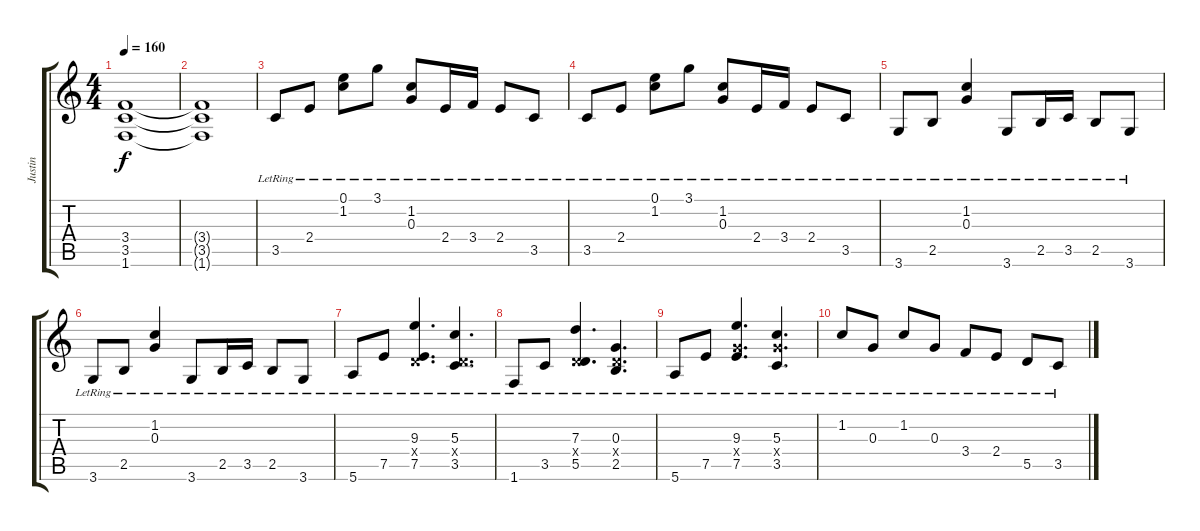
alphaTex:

\track ("Justin" "Justin") {instrument acousticguitarsteel}
\staff {score tabs}
\tuning (E4 B3 G3 D3 A2 E2) {hide}
\ts (4 4)
\tempo 160
\clef g2
\ks c
(3.4 3.5 1.6).1{dy f} |
(3.4{t} 3.5{t} 1.6{t}).1 |
3.5{lr}.8 2.4{lr}.8 (0.1{lr} 1.2{lr}).8 3.1{lr}.8 (1.2{lr} 0.3{lr}).8 2.4{lr}.16 3.4{lr}.16 2.4{lr}.8 3.5{lr}.8 |
3.5{lr}.8 2.4{lr}.8 (0.1{lr} 1.2{lr}).8 3.1{lr}.8 (1.2{lr} 0.3{lr}).8 2.4{lr}.16 3.4{lr}.16 2.4{lr}.8 3.5{lr}.8 |
3.6{lr}.8 2.5{lr}.8 (1.2{lr} 0.3{lr}).4 3.6{lr}.8 2.5{lr}.16 3.5{lr}.16 2.5{lr}.8 3.6{lr}.8 |
3.6{lr}.8 2.5{lr}.8 (1.2{lr} 0.3{lr}).4 3.6{lr}.8 2.5{lr}.16 3.5{lr}.16 2.5{lr}.8 3.6{lr}.8 |
5.6{lr}.8 7.5{lr}.8 (9.3{lr} 0.4{x} 7.5{lr}).4{d} (5.3{lr} 0.4{x} 3.5{lr}).4{d} |
1.6{lr}.8 3.5{lr}.8 (7.3{lr} 0.4{x} 5.5{lr}).4{d} (0.3{lr} 0.4{x} 2.5{lr}).4{d} |
5.6{lr}.8 7.5{lr}.8 (9.3{lr} 5.4{x} 7.5{lr}).4{d} (5.3{lr} 5.4{x} 3.5{lr}).4{d} |
1.2{lr}.8 0.3{lr}.8 1.2{lr}.8 0.3{lr}.8 3.4{lr}.8 2.4{lr}.8 5.5{lr}.8 3.5{lr}.8
